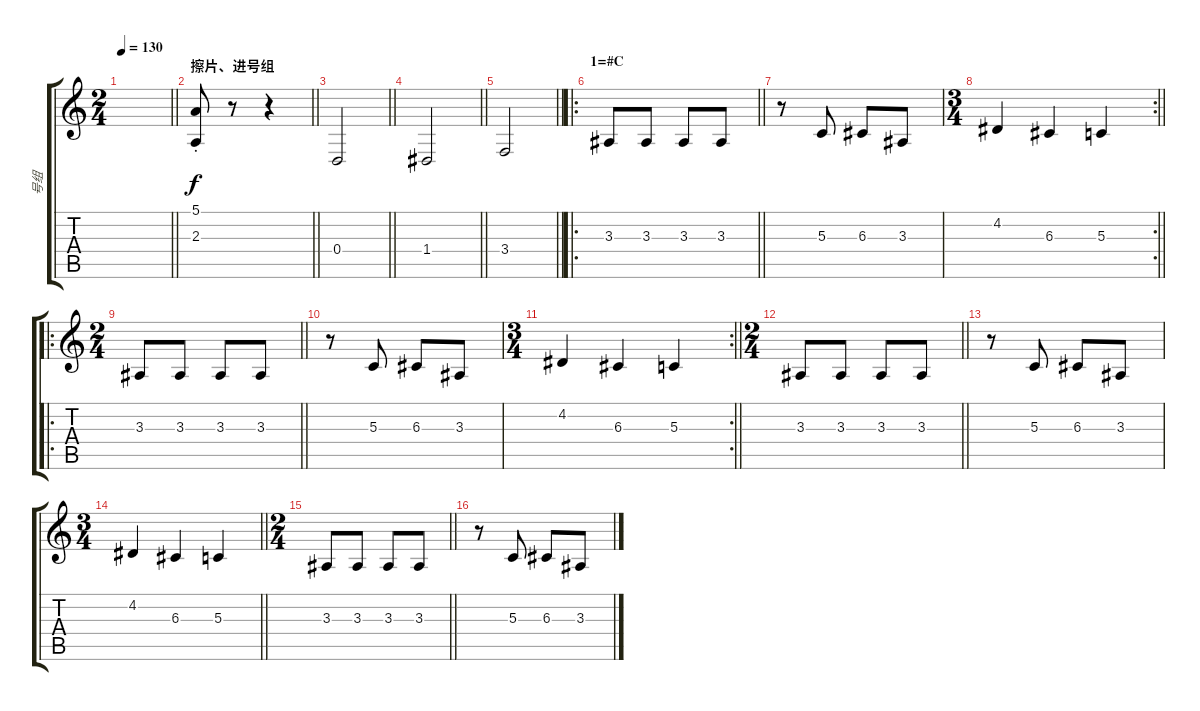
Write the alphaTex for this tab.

\track ("号组" "号组") {instrument trombone}
\staff {score tabs}
\tuning (E4 B3 G3 D3 A2 E2) {hide}
\ts (2 4)
\tempo 130
\clef g2
\barLineRight lightlight
\ks c
|
\section ("" "擦片、进号组")
\barLineRight lightlight
(5.1{st} 2.3{st}).8 r.8 r.4 |
\barLineRight lightlight
0.4.2 |
\barLineRight lightlight
1.4.2 |
\barLineRight lightlight
3.4.2 |
\ro
\section ("" "1=#C")
\barLineRight lightlight
3.3.8 3.3.8 3.3.8 3.3.8 |
r.8 5.3.8 6.3.8 3.3.8 |
\rc 2
\ts (3 4)
\barLineRight lightlight
4.2.4 6.3.4 5.3.4 |
\ro
\ts (2 4)
\barLineRight lightlight
3.3.8 3.3.8 3.3.8 3.3.8 |
r.8 5.3.8 6.3.8 3.3.8 |
\rc 2
\ts (3 4)
\barLineRight lightlight
4.2.4 6.3.4 5.3.4 |
\ts (2 4)
\barLineRight lightlight
3.3.8 3.3.8 3.3.8 3.3.8 |
r.8 5.3.8 6.3.8 3.3.8 |
\ts (3 4)
\barLineRight lightlight
4.2.4 6.3.4 5.3.4 |
\ts (2 4)
\barLineRight lightlight
3.3.8 3.3.8 3.3.8 3.3.8 |
r.8 5.3.8 6.3.8 3.3.8
